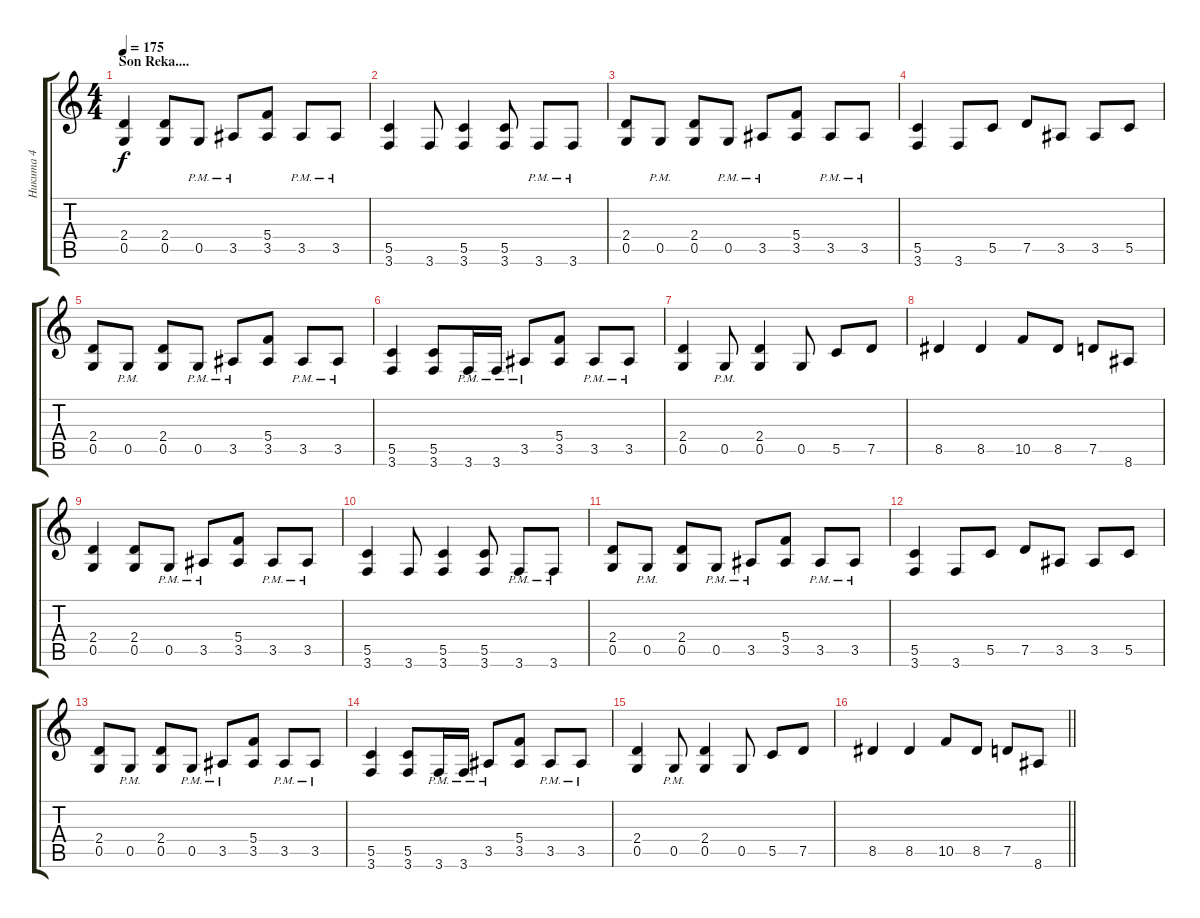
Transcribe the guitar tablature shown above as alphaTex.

\track ("Никита 4" "Никита 4") {instrument distortionguitar}
\staff {score tabs}
\tuning (D4 A3 F3 C3 G2 D2) {hide}
\ts (4 4)
\section ("" "Son Reka....")
\tempo 175
\clef g2
\ks c
(2.4 0.5).4{dy f} (2.4 0.5).8 0.5{pm}.8 3.5{pm}.8 (5.4 3.5).8 3.5{pm}.8 3.5{pm}.8 |
(5.5 3.6).4 3.6.8 (5.5 3.6).4 (5.5 3.6).8 3.6{pm}.8 3.6{pm}.8 |
(2.4 0.5).8 0.5{pm}.8 (2.4 0.5).8 0.5{pm}.8 3.5{pm}.8 (5.4 3.5).8 3.5{pm}.8 3.5{pm}.8 |
(5.5 3.6).4 3.6.8 5.5.8 7.5.8 3.5.8 3.5.8 5.5.8 |
(2.4 0.5).8 0.5{pm}.8 (2.4 0.5).8 0.5{pm}.8 3.5{pm}.8 (5.4 3.5).8 3.5{pm}.8 3.5{pm}.8 |
(5.5 3.6).4 (5.5 3.6).8 3.6{pm}.16 3.6{pm}.16 3.5{pm}.8 (5.4 3.5).8 3.5{pm}.8 3.5{pm}.8 |
(2.4 0.5).4 0.5{pm}.8 (2.4 0.5).4 0.5.8 5.5.8 7.5.8 |
8.5.4 8.5.4 10.5.8 8.5.8 7.5.8 8.6.8 |
(2.4 0.5).4 (2.4 0.5).8 0.5{pm}.8 3.5{pm}.8 (5.4 3.5).8 3.5{pm}.8 3.5{pm}.8 |
(5.5 3.6).4 3.6.8 (5.5 3.6).4 (5.5 3.6).8 3.6{pm}.8 3.6{pm}.8 |
(2.4 0.5).8 0.5{pm}.8 (2.4 0.5).8 0.5{pm}.8 3.5{pm}.8 (5.4 3.5).8 3.5{pm}.8 3.5{pm}.8 |
(5.5 3.6).4 3.6.8 5.5.8 7.5.8 3.5.8 3.5.8 5.5.8 |
(2.4 0.5).8 0.5{pm}.8 (2.4 0.5).8 0.5{pm}.8 3.5{pm}.8 (5.4 3.5).8 3.5{pm}.8 3.5{pm}.8 |
(5.5 3.6).4 (5.5 3.6).8 3.6{pm}.16 3.6{pm}.16 3.5{pm}.8 (5.4 3.5).8 3.5{pm}.8 3.5{pm}.8 |
(2.4 0.5).4 0.5{pm}.8 (2.4 0.5).4 0.5.8 5.5.8 7.5.8 |
\barLineRight lightlight
8.5.4 8.5.4 10.5.8 8.5.8 7.5.8 8.6.8
